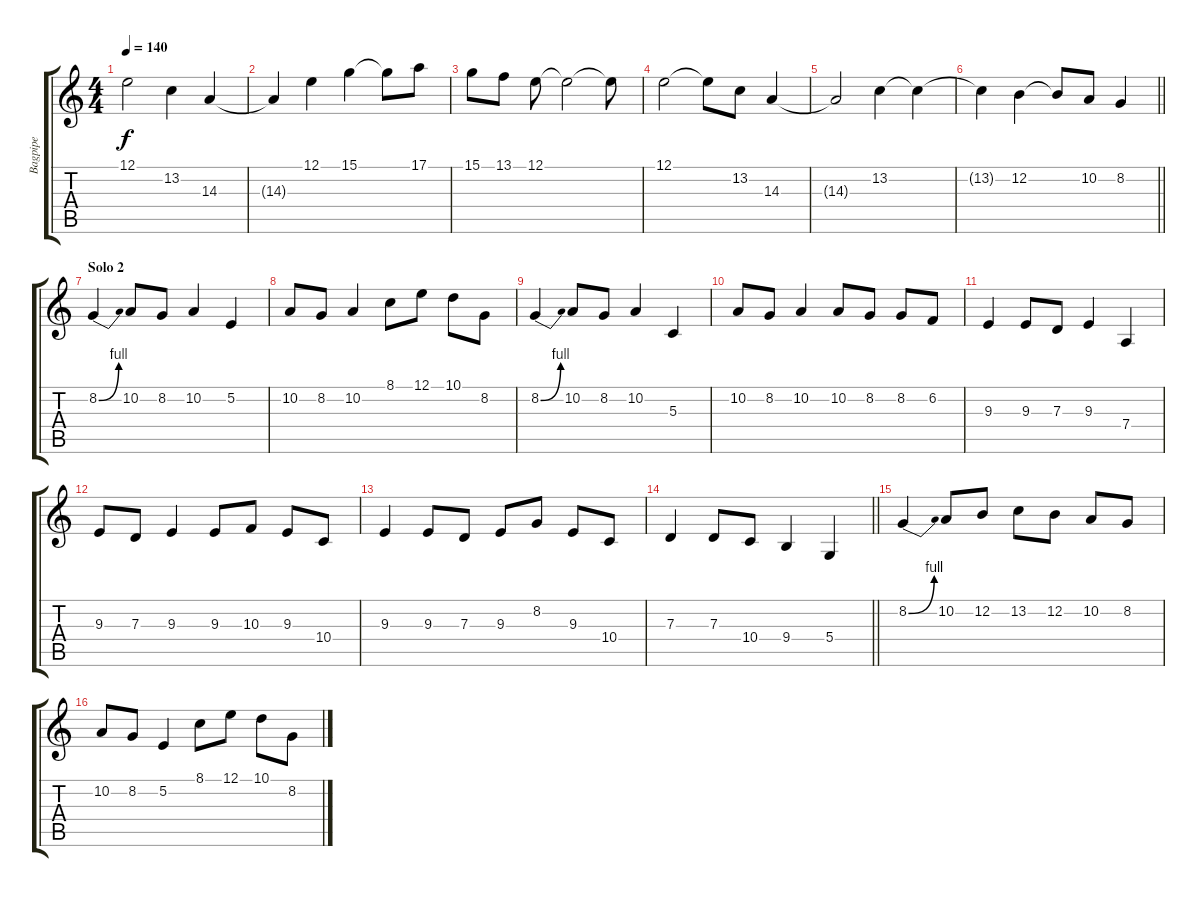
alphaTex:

\track ("Bagpipe" "Bagpipe") {instrument bagpipe}
\staff {score tabs}
\tuning (E4 B3 G3 D3 A2 E2) {hide}
\ts (4 4)
\tempo 140
\clef g2
\ks c
12.1.2{dy f} 13.2.4 14.3.4 |
14.3{t}.4 12.1.4 15.1.4 15.1{t}.8 17.1.8 |
15.1.8 13.1.8 12.1.8 12.1{t}.2 12.1{t}.8 |
12.1.2 12.1{t}.8 13.2.8 14.3.4 |
14.3{t}.2 13.2.4 13.2{t}.4 |
\barLineRight lightlight
13.2{t}.4 12.2.4 12.2{t}.8 10.2.8 8.2.4 |
\section ("" "Solo 2")
8.2{be (bend 0 0 60 4)}.4 10.2.8 8.2.8 10.2.4 5.2.4 |
10.2.8 8.2.8 10.2.4 8.1.8 12.1.8 10.1.8 8.2.8 |
8.2{be (bend 0 0 60 4)}.4 10.2.8 8.2.8 10.2.4 5.3.4 |
10.2.8 8.2.8 10.2.4 10.2.8 8.2.8 8.2.8 6.2.8 |
9.3.4 9.3.8 7.3.8 9.3.4 7.4.4 |
9.3.8 7.3.8 9.3.4 9.3.8 10.3.8 9.3.8 10.4.8 |
9.3.4 9.3.8 7.3.8 9.3.8 8.2.8 9.3.8 10.4.8 |
\barLineRight lightlight
7.3.4 7.3.8 10.4.8 9.4.4 5.4.4 |
8.2{be (bend 0 0 60 4)}.4 10.2.8 12.2.8 13.2.8 12.2.8 10.2.8 8.2.8 |
10.2.8 8.2.8 5.2.4 8.1.8 12.1.8 10.1.8 8.2.8
